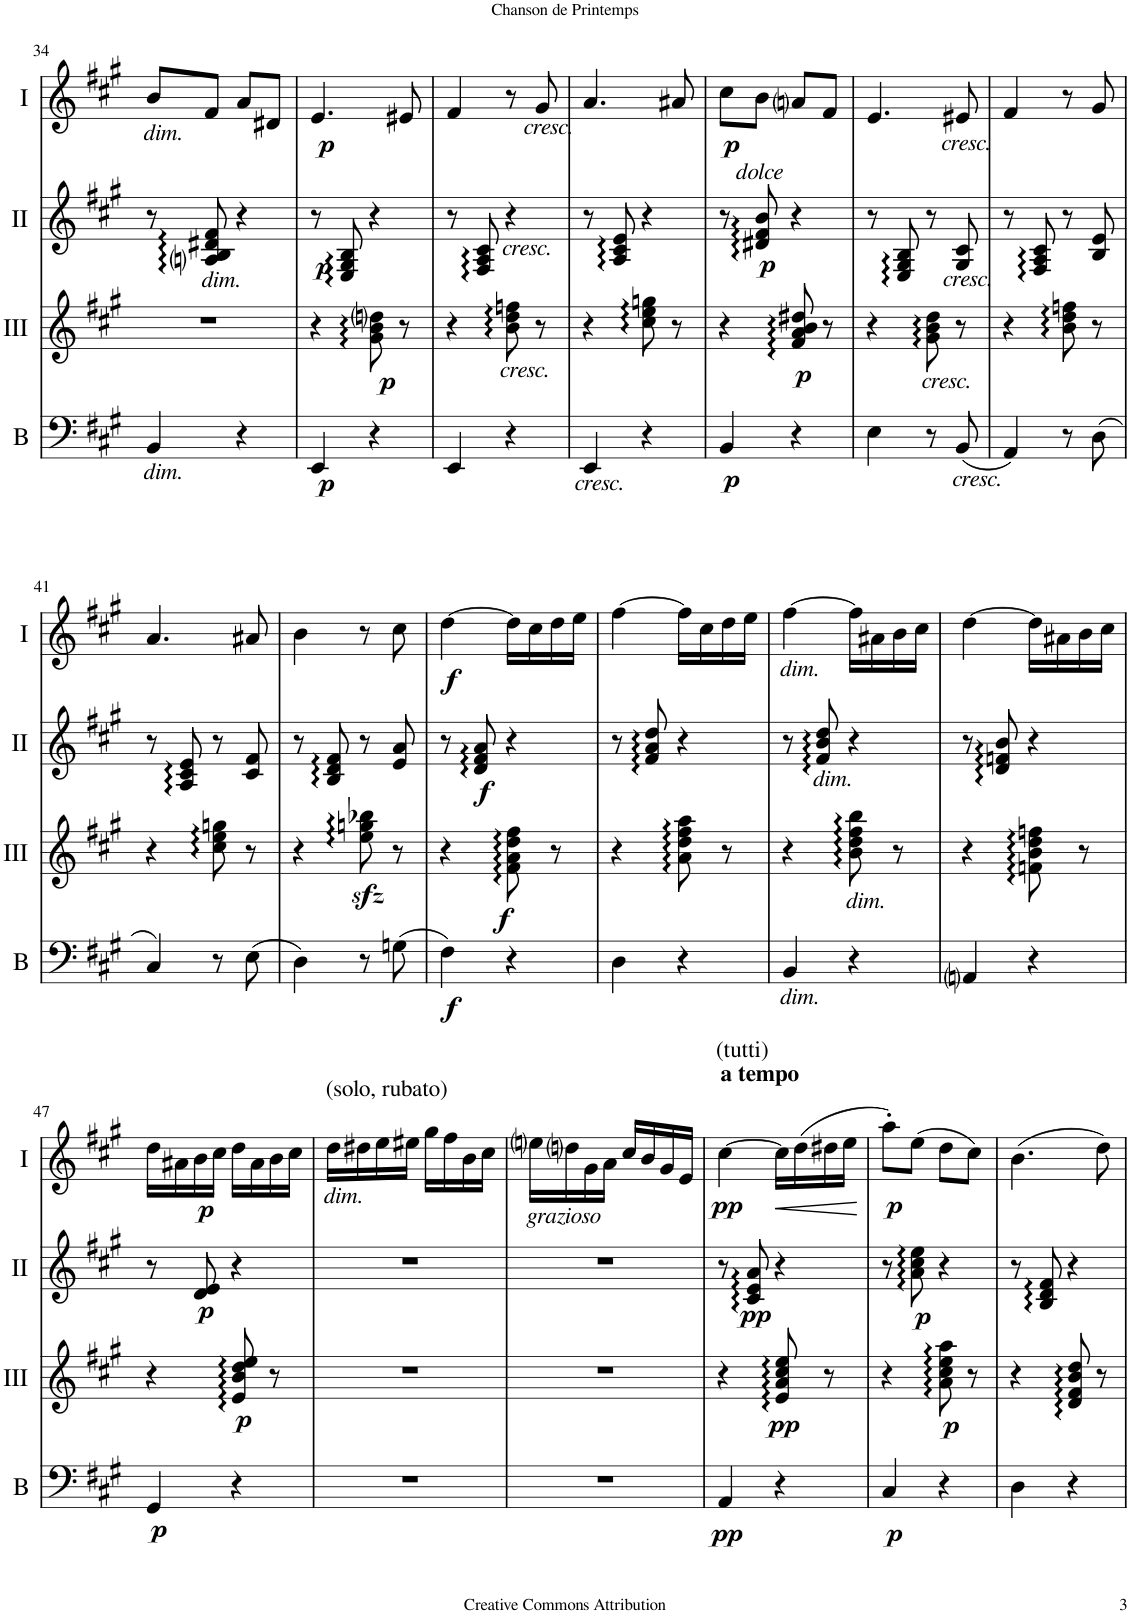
**kern	**dynam	**kern	**dynam	**kern	**dynam	**kern	**dynam
*part4	*part4	*part3	*part3	*part2	*part2	*part1	*part1
*staff4	*staff4	*staff3	*staff3	*staff2	*staff2	*staff1	*staff1
*I"Bass	*	*I"Acc. 3	*	*I"Acc. 2	*	*I"Acc. 1	*
*I'B	*	*	*	*	*	*	*
!!LO:PB:g=z
*clefF4	*	*clefG2	*	*clefG2	*	*clefG2	*
*Trd7c12	*	*Trd7c12	*	*	*	*	*
*k[f#c#g#]	*	*k[f#c#g#]	*	*k[f#c#g#]	*	*k[f#c#g#]	*
*M2/4	*	*M2/4	*	*M2/4	*	*M2/4	*
=34	=34	=34	=34	=34	=34	=34	=34
!	!	!	!	!	!	!LO:TX:b:i:t=dim.	!
!LO:TX:b:i:t=dim.	!	!	!	!	!	!	!
4BB/	.	2r	.	8r	.	8b/L	.
!	!	!	!	!LO:TX:b:i:t=dim.	!	!	!
.	.	.	.	8Ani/ 8B/ 8d#X/ 8f#/	.	8f#/J	.
4r	.	.	.	4r	.	8a/L	.
.	.	.	.	.	.	8d#X/J	.
=35	=35	=35	=35	=35	=35	=35	=35
!	!LO:DY:b	!	!	!	!	!	!LO:DY:b
4EE/	p	4r	.	8r	.	4.e/	p
!	!	!	!	!	!LO:DY:b	!	!
.	.	.	.	8E/ 8G#/ 8B/	p	.	.
!	!	!	!LO:DY:b	!	!	!	!
4r	.	8g#\ 8b\ 8ddni\	p	4r	.	.	.
.	.	8r	.	.	.	8e#X/	.
=36	=36	=36	=36	=36	=36	=36	=36
4EE/	.	4r	.	8r	.	4f#/	.
!	!	!	!	!LO:TX:b:i:t=cresc.	!	!	!
.	.	.	.	8F#/ 8A/ 8c#/	.	.	.
!	!	!LO:TX:b:i:t=cresc.	!	!	!	!	!
4r	.	8b\ 8dd\ 8ffn\	.	4r	.	8r	.
!	!	!	!	!	!	!LO:TX:b:i:t=cresc.	!
.	.	8r	.	.	.	8g#/	.
=37	=37	=37	=37	=37	=37	=37	=37
!LO:TX:b:i:t=cresc.	!	!	!	!	!	!	!
4EE/	.	4r	.	8r	.	4.a/	.
.	.	.	.	8A/ 8c#/ 8e/	.	.	.
4r	.	8cc#\ 8ee\ 8ggn\	.	4r	.	.	.
.	.	8r	.	.	.	8a#X/	.
=38	=38	=38	=38	=38	=38	=38	=38
!	!	!	!	!	!	!LO:TX:b:i:t=dolce	!
!	!LO:DY:b	!	!	!	!	!	!LO:DY:b
4BB/	p	4r	.	8r	.	8cc#\L	p
!	!	!	!	!	!LO:DY:b	!	!
.	.	.	.	8d#X/ 8f#/ 8b/	p	8b\J	.
!	!	!	!LO:DY:b	!	!	!	!
4r	.	8f#/ 8a/ 8b/ 8dd#X/	p	4r	.	8ani/L	.
.	.	8r	.	.	.	8f#/J	.
=39	=39	=39	=39	=39	=39	=39	=39
4E\	.	4r	.	8r	.	4.e/	.
.	.	.	.	8E/ 8G#/ 8B/	.	.	.
!	!	!LO:TX:b:i:t=cresc.	!	!	!	!	!
8r	.	8g#\ 8b\ 8dd\	.	8r	.	.	.
!	!	!	!	!	!	!LO:TX:b:i:t=cresc.	!
!	!	!	!	!LO:TX:b:i:t=cresc.	!	!	!
!LO:TX:b:i:t=cresc.	!	!	!	!	!	!	!
(8BB/	.	8r	.	8G#/ 8c#/	.	8e#X/	.
=40	=40	=40	=40	=40	=40	=40	=40
4AA/)	.	4r	.	8r	.	4f#/	.
.	.	.	.	8F#/ 8A/ 8c#/	.	.	.
8r	.	8b\ 8dd\ 8ffn\	.	8r	.	8r	.
(8D\	.	8r	.	8B/ 8e/	.	8g#/	.
!!LO:LB:g=z
=41	=41	=41	=41	=41	=41	=41	=41
4C#/)	.	4r	.	8r	.	4.a/	.
.	.	.	.	8A/ 8c#/ 8e/	.	.	.
8r	.	8cc#\ 8ee\ 8ggn\	.	8r	.	.	.
(8E\	.	8r	.	8c#/ 8f#/	.	8a#X/	.
=42	=42	=42	=42	=42	=42	=42	=42
4D\)	.	4r	.	8r	.	4b\	.
.	.	.	.	8B/ 8d/ 8f#/	.	.	.
8r	.	8ee\zz< 8ggn\zz< 8bb-X\zz<	.	8r	.	8r	.
(8Gn\	.	8r	.	8e/ 8a/	.	8cc#\	.
=43	=43	=43	=43	=43	=43	=43	=43
!	!LO:DY:b	!	!	!	!	!	!LO:DY:b
4F#\)	f	4r	.	8r	.	[4dd\	f
!	!	!	!	!	!LO:DY:b	!	!
.	.	.	.	8d/ 8f#/ 8a/	f	.	.
!	!	!	!LO:DY:b	!	!	!	!
4r	.	8f#\ 8a\ 8dd\ 8ff#\	f	4r	.	16dd\LL]	.
.	.	.	.	.	.	16cc#\	.
.	.	8r	.	.	.	16dd\	.
.	.	.	.	.	.	16ee\JJ	.
=44	=44	=44	=44	=44	=44	=44	=44
4D\	.	4r	.	8r	.	[4ff#\	.
.	.	.	.	8f#/ 8a/ 8dd/	.	.	.
4r	.	8a\ 8dd\ 8ff#\ 8aa\	.	4r	.	16ff#\LL]	.
.	.	.	.	.	.	16cc#\	.
.	.	8r	.	.	.	16dd\	.
.	.	.	.	.	.	16ee\JJ	.
=45	=45	=45	=45	=45	=45	=45	=45
!	!	!	!	!	!	!LO:TX:b:i:t=dim.	!
!LO:TX:b:i:t=dim.	!	!	!	!	!	!	!
4BB/	.	4r	.	8r	.	[4ff#\	.
!	!	!	!	!LO:TX:b:i:t=dim.	!	!	!
.	.	.	.	8f#/ 8b/ 8dd/	.	.	.
!	!	!LO:TX:b:i:t=dim.	!	!	!	!	!
4r	.	8b\ 8dd\ 8ff#\ 8bb\	.	4r	.	16ff#\LL]	.
.	.	.	.	.	.	16a#X\	.
.	.	8r	.	.	.	16b\	.
.	.	.	.	.	.	16cc#\JJ	.
=46	=46	=46	=46	=46	=46	=46	=46
4AAni/	.	4r	.	8r	.	[4dd\	.
.	.	.	.	8d/ 8fn/ 8b/	.	.	.
4r	.	8fn\ 8b\ 8dd\ 8ffn\	.	4r	.	16dd\LL]	.
.	.	.	.	.	.	16a#X\	.
.	.	8r	.	.	.	16b\	.
.	.	.	.	.	.	16cc#\JJ	.
!!LO:LB:g=z
=47	=47	=47	=47	=47	=47	=47	=47
!	!LO:DY:b	!	!	!	!	!	!
4GG#/	p	4r	.	8r	.	16dd\LL	.
.	.	.	.	.	.	16a#X\	.
!	!	!	!	!	!LO:DY:b	!	!LO:DY:b
.	.	.	.	8d/ 8e/	p	16b\	p
.	.	.	.	.	.	16cc#\JJ	.
!	!	!	!LO:DY:b	!	!	!	!
4r	.	8e/ 8b/ 8dd/ 8ee/	p	4r	.	16dd\LL	.
.	.	.	.	.	.	16a#\	.
.	.	8r	.	.	.	16b\	.
.	.	.	.	.	.	16cc#\JJ	.
=48	=48	=48	=48	=48	=48	=48	=48
!	!	!	!	!	!	!LO:TX:b:i:t=dim.	!
!	!	!	!	!	!	!LO:TX:a:t=(solo, rubato)	!
2r	.	2r	.	2r	.	16dd\LL	.
.	.	.	.	.	.	16dd#X\	.
.	.	.	.	.	.	16ee\	.
.	.	.	.	.	.	16ee#X\JJ	.
.	.	.	.	.	.	16gg#\LL	.
.	.	.	.	.	.	16ff#\	.
.	.	.	.	.	.	16b\	.
.	.	.	.	.	.	16cc#\JJ	.
=49	=49	=49	=49	=49	=49	=49	=49
!	!	!	!	!	!	!LO:TX:b:i:t=grazioso	!
2r	.	2r	.	2r	.	16eeni\LL	.
.	.	.	.	.	.	16ddni\	.
.	.	.	.	.	.	16g#\	.
.	.	.	.	.	.	16a\JJ	.
.	.	.	.	.	.	16cc#/LL	.
.	.	.	.	.	.	16b/	.
.	.	.	.	.	.	16g#/	.
.	.	.	.	.	.	16e/JJ	.
=50	=50	=50	=50	=50	=50	=50	=50
!	!	!	!	!	!	!LO:TX:a:B:t=a tempo	!
!	!	!	!	!	!	!LO:TX:a:t=(tutti)	!
!	!LO:DY:b	!	!	!	!	!	!LO:DY:b
4AA/	pp	4r	.	8r	.	[4cc#\	pp
!	!	!	!	!	!LO:DY:b	!	!
.	.	.	.	8c#/ 8e/ 8a/	pp	.	.
!	!	!	!LO:DY:b	!	!	!	!LO:HP:b
4r	.	8e/ 8a/ 8cc#/ 8ee/	pp	4r	.	16cc#\LL]	<
.	.	.	.	.	.	(16dd\	.
.	.	8r	.	.	.	16dd#X\	.
.	.	.	.	.	.	16ee\JJ	.
.	.	.	.	.	.	.	[
=51	=51	=51	=51	=51	=51	=51	=51
!	!LO:DY:b	!	!	!	!	!	!LO:DY:b
4C#/	p	4r	.	8r	.	8aa'\L)	p
!	!	!	!	!	!LO:DY:b	!	!
.	.	.	.	8a\ 8cc#\ 8ee\	p	(8ee\J	.
!	!	!	!LO:DY:b	!	!	!	!
4r	.	8a\ 8cc#\ 8ee\ 8aa\	p	4r	.	8dd\L	.
.	.	8r	.	.	.	8cc#\J)	.
=52	=52	=52	=52	=52	=52	=52	=52
4D\	.	4r	.	8r	.	(4.b\	.
.	.	.	.	8B/ 8d/ 8f#/	.	.	.
4r	.	8d/ 8f#/ 8b/ 8dd/	.	4r	.	.	.
.	.	8r	.	.	.	8dd\)	.
=	=	=	=	=	=	=	=
*-	*-	*-	*-	*-	*-	*-	*-
